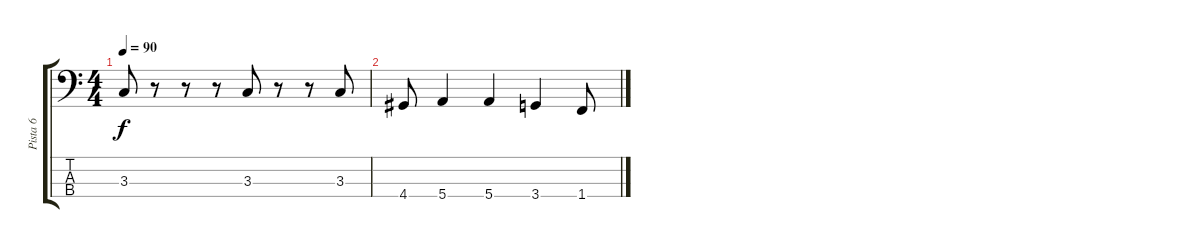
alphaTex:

\track ("Pista 6" "Pista 6") {instrument electricbassfinger}
\staff {score tabs}
\tuning (G2 D2 A1 E1) {hide}
\ts (4 4)
\tempo 90
\clef f4
\ks c
3.3.8{dy f} r.8 r.8 r.8 3.3.8 r.8 r.8 3.3.8 |
4.4.8 5.4.4 5.4.4 3.4.4 1.4.8
